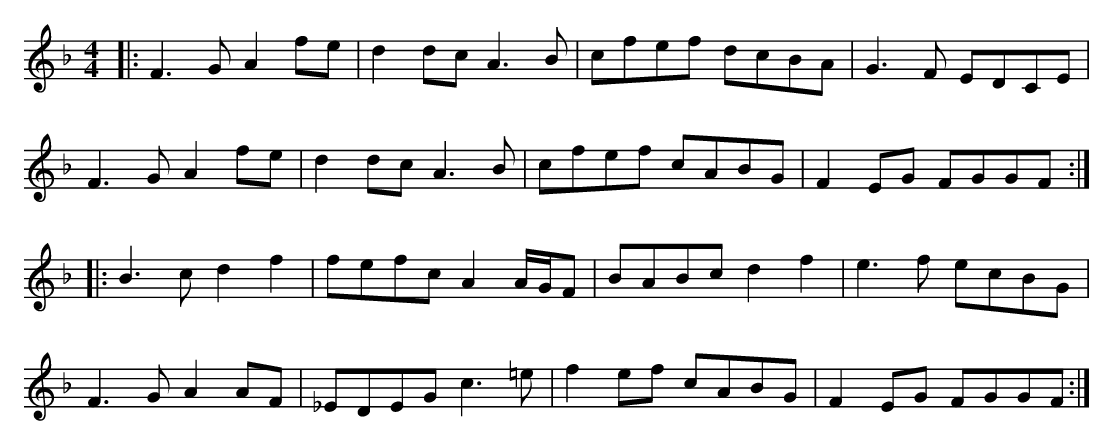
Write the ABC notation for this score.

X:1
M:4/4
K:F
|:F3G A2fe|d2dc A3B|cfef dcBA|G3F EDCE|
F3G A2fe|d2dc A3B|cfef cABG|F2EG FGGF:|
|:B3c d2f2|fefc A2A/G/F|BABc d2f2|e3f ecBG|
F3G A2AF|_EDEG c3=e|f2ef cABG|F2EG FGGF:|
